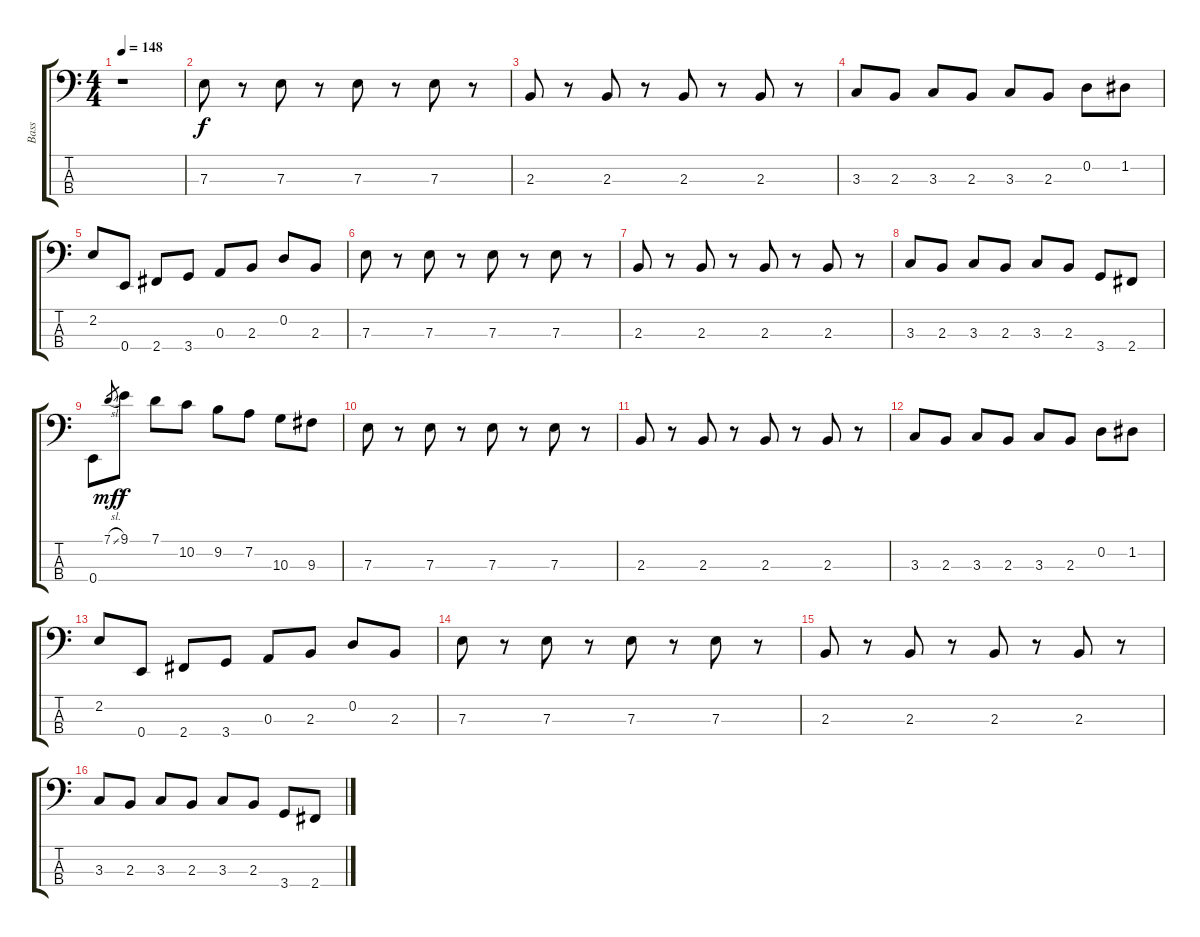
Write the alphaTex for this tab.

\track ("Bass" "Bass") {instrument electricbassfinger}
\staff {score tabs}
\tuning (G2 D2 A1 E1) {hide}
\ts (4 4)
\tempo 148
\clef f4
\ks c
r.1{dy f instrument electricbassfinger} |
7.3.8 r.8 7.3.8 r.8 7.3.8 r.8 7.3.8 r.8 |
2.3.8 r.8 2.3.8 r.8 2.3.8 r.8 2.3.8 r.8 |
3.3.8 2.3.8 3.3.8 2.3.8 3.3.8 2.3.8 0.2.8 1.2.8 |
2.2.8 0.4.8 2.4.8 3.4.8 0.3.8 2.3.8 0.2.8 2.3.8 |
7.3.8 r.8 7.3.8 r.8 7.3.8 r.8 7.3.8 r.8 |
2.3.8 r.8 2.3.8 r.8 2.3.8 r.8 2.3.8 r.8 |
3.3.8 2.3.8 3.3.8 2.3.8 3.3.8 2.3.8 3.4.8 2.4.8 |
0.4.8 7.1{sl}.8{gr dy mf} 9.1.8{dy f} 7.1.8 10.2.8 9.2.8 7.2.8 10.3.8 9.3.8 |
7.3.8 r.8 7.3.8 r.8 7.3.8 r.8 7.3.8 r.8 |
2.3.8 r.8 2.3.8 r.8 2.3.8 r.8 2.3.8 r.8 |
3.3.8 2.3.8 3.3.8 2.3.8 3.3.8 2.3.8 0.2.8 1.2.8 |
2.2.8 0.4.8 2.4.8 3.4.8 0.3.8 2.3.8 0.2.8 2.3.8 |
7.3.8 r.8 7.3.8 r.8 7.3.8 r.8 7.3.8 r.8 |
2.3.8 r.8 2.3.8 r.8 2.3.8 r.8 2.3.8 r.8 |
3.3.8 2.3.8 3.3.8 2.3.8 3.3.8 2.3.8 3.4.8 2.4.8
